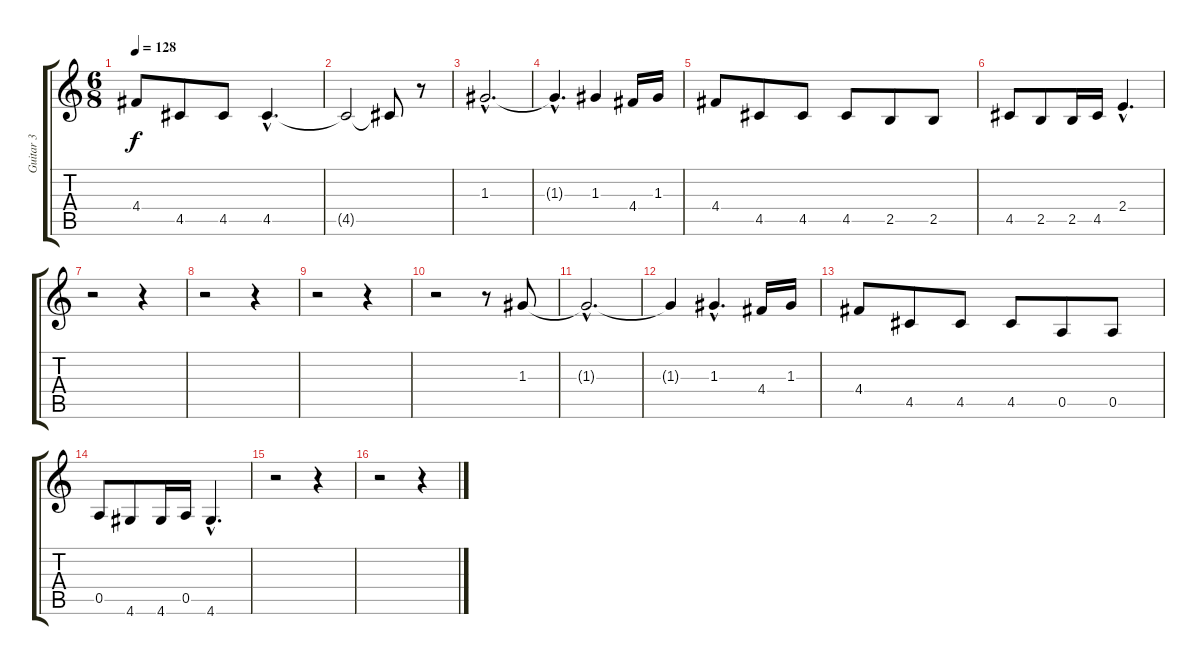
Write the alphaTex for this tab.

\track ("Guitar 3" "Guitar 3") {instrument overdrivenguitar}
\staff {score tabs}
\tuning (E4 B3 G3 D3 A2 E2) {hide}
\ts (6 8)
\tempo 128
\clef g2
\ks c
4.4.8{dy f} 4.5.8 4.5.8 4.5{hac}.4{d} |
4.5{t}.2 4.5{t}.8 r.8 |
1.3{hac}.2{d} |
1.3{hac t}.4{d} 1.3.4 4.4.16 1.3.16 |
4.4.8 4.5.8 4.5.8 4.5.8 2.5.8 2.5.8 |
4.5.8 2.5.8 2.5.16 4.5.16 2.4{hac}.4{d} |
r.2 r.4 |
r.2 r.4 |
r.2 r.4 |
r.2 r.8 1.3.8 |
1.3{hac t}.2{d} |
1.3{t}.4 1.3{hac}.4{d} 4.4.16 1.3.16 |
4.4.8 4.5.8 4.5.8 4.5.8 0.5.8 0.5.8 |
0.5.8 4.6.8 4.6.16 0.5.16 4.6{hac}.4{d} |
r.2 r.4 |
r.2 r.4
